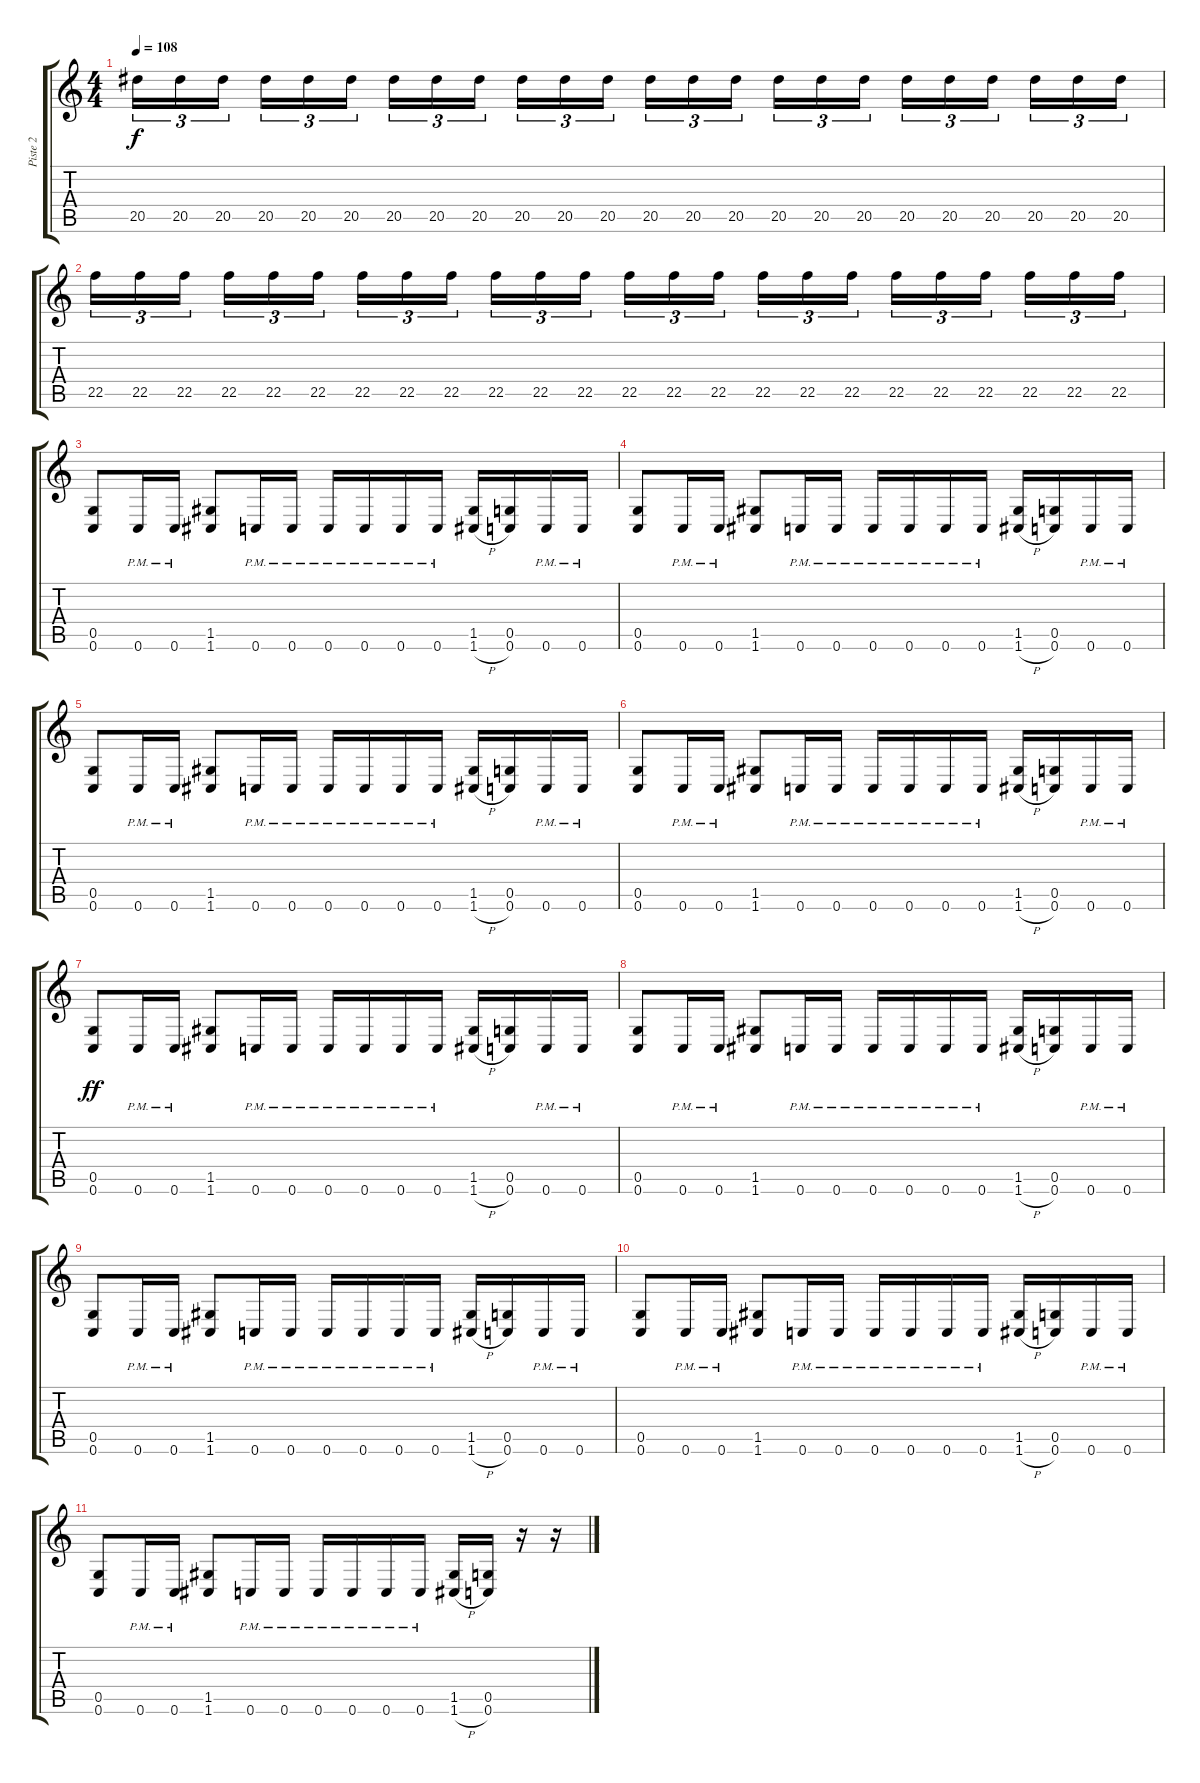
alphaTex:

\track ("Piste 2" "Piste 2") {instrument distortionguitar}
\staff {score tabs}
\tuning (D4 A3 F3 C3 G2 C2) {hide}
\ts (4 4)
\tempo 108
\clef g2
\ks c
20.5.16{tu (3 2) dy f} 20.5.16{tu (3 2)} 20.5.16{tu (3 2) beam splitsecondary} 20.5.16{tu (3 2)} 20.5.16{tu (3 2)} 20.5.16{tu (3 2)} 20.5.16{tu (3 2)} 20.5.16{tu (3 2)} 20.5.16{tu (3 2) beam splitsecondary} 20.5.16{tu (3 2)} 20.5.16{tu (3 2)} 20.5.16{tu (3 2)} 20.5.16{tu (3 2)} 20.5.16{tu (3 2)} 20.5.16{tu (3 2) beam splitsecondary} 20.5.16{tu (3 2)} 20.5.16{tu (3 2)} 20.5.16{tu (3 2)} 20.5.16{tu (3 2)} 20.5.16{tu (3 2)} 20.5.16{tu (3 2) beam splitsecondary} 20.5.16{tu (3 2)} 20.5.16{tu (3 2)} 20.5.16{tu (3 2)} |
22.5.16{tu (3 2)} 22.5.16{tu (3 2)} 22.5.16{tu (3 2) beam splitsecondary} 22.5.16{tu (3 2)} 22.5.16{tu (3 2)} 22.5.16{tu (3 2)} 22.5.16{tu (3 2)} 22.5.16{tu (3 2)} 22.5.16{tu (3 2) beam splitsecondary} 22.5.16{tu (3 2)} 22.5.16{tu (3 2)} 22.5.16{tu (3 2)} 22.5.16{tu (3 2)} 22.5.16{tu (3 2)} 22.5.16{tu (3 2) beam splitsecondary} 22.5.16{tu (3 2)} 22.5.16{tu (3 2)} 22.5.16{tu (3 2)} 22.5.16{tu (3 2)} 22.5.16{tu (3 2)} 22.5.16{tu (3 2) beam splitsecondary} 22.5.16{tu (3 2)} 22.5.16{tu (3 2)} 22.5.16{tu (3 2)} |
(0.5 0.6).8 0.6{pm}.16 0.6{pm}.16 (1.5 1.6).8 0.6{pm}.16 0.6{pm}.16 0.6{pm}.16 0.6{pm}.16 0.6{pm}.16 0.6{pm}.16 (1.5 1.6{h}).16 (0.5 0.6).16 0.6{pm}.16 0.6{pm}.16 |
(0.5 0.6).8 0.6{pm}.16 0.6{pm}.16 (1.5 1.6).8 0.6{pm}.16 0.6{pm}.16 0.6{pm}.16 0.6{pm}.16 0.6{pm}.16 0.6{pm}.16 (1.5 1.6{h}).16 (0.5 0.6).16 0.6{pm}.16 0.6{pm}.16 |
(0.5 0.6).8 0.6{pm}.16 0.6{pm}.16 (1.5 1.6).8 0.6{pm}.16 0.6{pm}.16 0.6{pm}.16 0.6{pm}.16 0.6{pm}.16 0.6{pm}.16 (1.5 1.6{h}).16 (0.5 0.6).16 0.6{pm}.16 0.6{pm}.16 |
(0.5 0.6).8 0.6{pm}.16 0.6{pm}.16 (1.5 1.6).8 0.6{pm}.16 0.6{pm}.16 0.6{pm}.16 0.6{pm}.16 0.6{pm}.16 0.6{pm}.16 (1.5 1.6{h}).16 (0.5 0.6).16 0.6{pm}.16 0.6{pm}.16 |
(0.5 0.6).8{dy ff} 0.6{pm}.16 0.6{pm}.16 (1.5 1.6).8 0.6{pm}.16 0.6{pm}.16 0.6{pm}.16 0.6{pm}.16 0.6{pm}.16 0.6{pm}.16 (1.5 1.6{h}).16 (0.5 0.6).16 0.6{pm}.16 0.6{pm}.16 |
(0.5 0.6).8 0.6{pm}.16 0.6{pm}.16 (1.5 1.6).8 0.6{pm}.16 0.6{pm}.16 0.6{pm}.16 0.6{pm}.16 0.6{pm}.16 0.6{pm}.16 (1.5 1.6{h}).16 (0.5 0.6).16 0.6{pm}.16 0.6{pm}.16 |
(0.5 0.6).8 0.6{pm}.16 0.6{pm}.16 (1.5 1.6).8 0.6{pm}.16 0.6{pm}.16 0.6{pm}.16 0.6{pm}.16 0.6{pm}.16 0.6{pm}.16 (1.5 1.6{h}).16 (0.5 0.6).16 0.6{pm}.16 0.6{pm}.16 |
(0.5 0.6).8 0.6{pm}.16 0.6{pm}.16 (1.5 1.6).8 0.6{pm}.16 0.6{pm}.16 0.6{pm}.16 0.6{pm}.16 0.6{pm}.16 0.6{pm}.16 (1.5 1.6{h}).16 (0.5 0.6).16 0.6{pm}.16 0.6{pm}.16 |
(0.5 0.6).8 0.6{pm}.16 0.6{pm}.16 (1.5 1.6).8 0.6{pm}.16 0.6{pm}.16 0.6{pm}.16 0.6{pm}.16 0.6{pm}.16 0.6{pm}.16 (1.5 1.6{h}).16 (0.5 0.6).16 r.16 r.16
